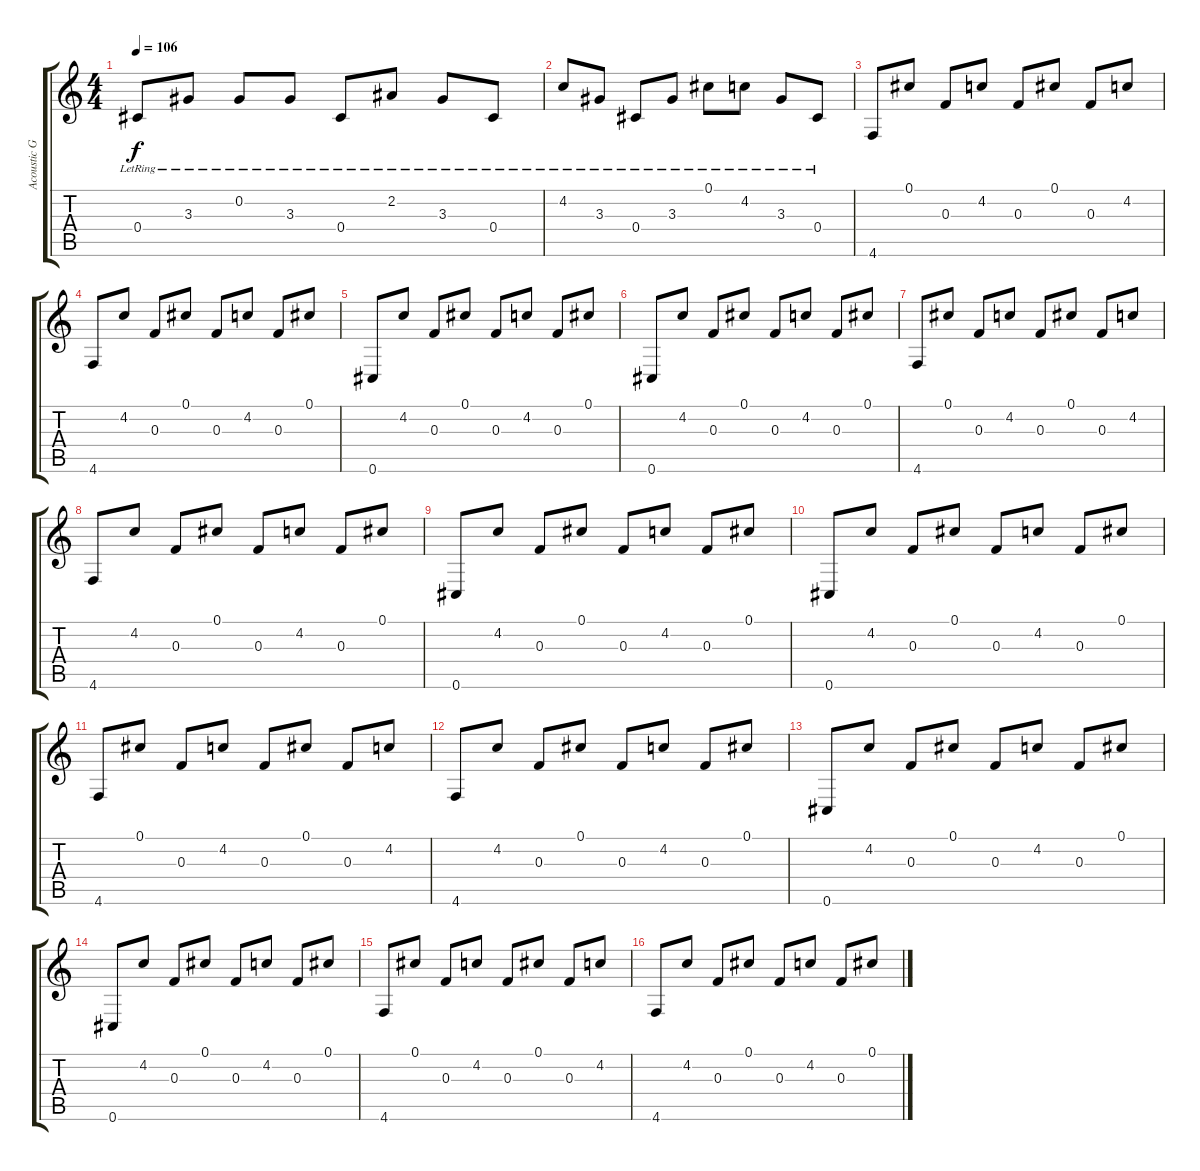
\track ("Acoustic Guitar (Open D Tuning)" "Acoustic G") {instrument acousticguitarsteel}
\staff {score tabs}
\tuning (Db4 Ab3 F3 Db3 Ab2 Db2) {hide}
\ts (4 4)
\tempo 106
\clef g2
\ks c
0.4{lr}.8{dy f} 3.3{lr}.8 0.2{lr}.8 3.3{lr}.8 0.4{lr}.8 2.2{lr}.8 3.3{lr}.8 0.4{lr}.8 |
4.2{lr}.8 3.3{lr}.8 0.4{lr}.8 3.3{lr}.8 0.1{lr}.8 4.2{lr}.8 3.3{lr}.8 0.4{lr}.8 |
4.6.8 0.1.8 0.3.8 4.2.8 0.3.8 0.1.8 0.3.8 4.2.8 |
4.6.8 4.2.8 0.3.8 0.1.8 0.3.8 4.2.8 0.3.8 0.1.8 |
0.6.8 4.2.8 0.3.8 0.1.8 0.3.8 4.2.8 0.3.8 0.1.8 |
0.6.8 4.2.8 0.3.8 0.1.8 0.3.8 4.2.8 0.3.8 0.1.8 |
4.6.8 0.1.8 0.3.8 4.2.8 0.3.8 0.1.8 0.3.8 4.2.8 |
4.6.8 4.2.8 0.3.8 0.1.8 0.3.8 4.2.8 0.3.8 0.1.8 |
0.6.8 4.2.8 0.3.8 0.1.8 0.3.8 4.2.8 0.3.8 0.1.8 |
0.6.8 4.2.8 0.3.8 0.1.8 0.3.8 4.2.8 0.3.8 0.1.8 |
4.6.8 0.1.8 0.3.8 4.2.8 0.3.8 0.1.8 0.3.8 4.2.8 |
4.6.8 4.2.8 0.3.8 0.1.8 0.3.8 4.2.8 0.3.8 0.1.8 |
0.6.8 4.2.8 0.3.8 0.1.8 0.3.8 4.2.8 0.3.8 0.1.8 |
0.6.8 4.2.8 0.3.8 0.1.8 0.3.8 4.2.8 0.3.8 0.1.8 |
4.6.8 0.1.8 0.3.8 4.2.8 0.3.8 0.1.8 0.3.8 4.2.8 |
4.6.8 4.2.8 0.3.8 0.1.8 0.3.8 4.2.8 0.3.8 0.1.8
